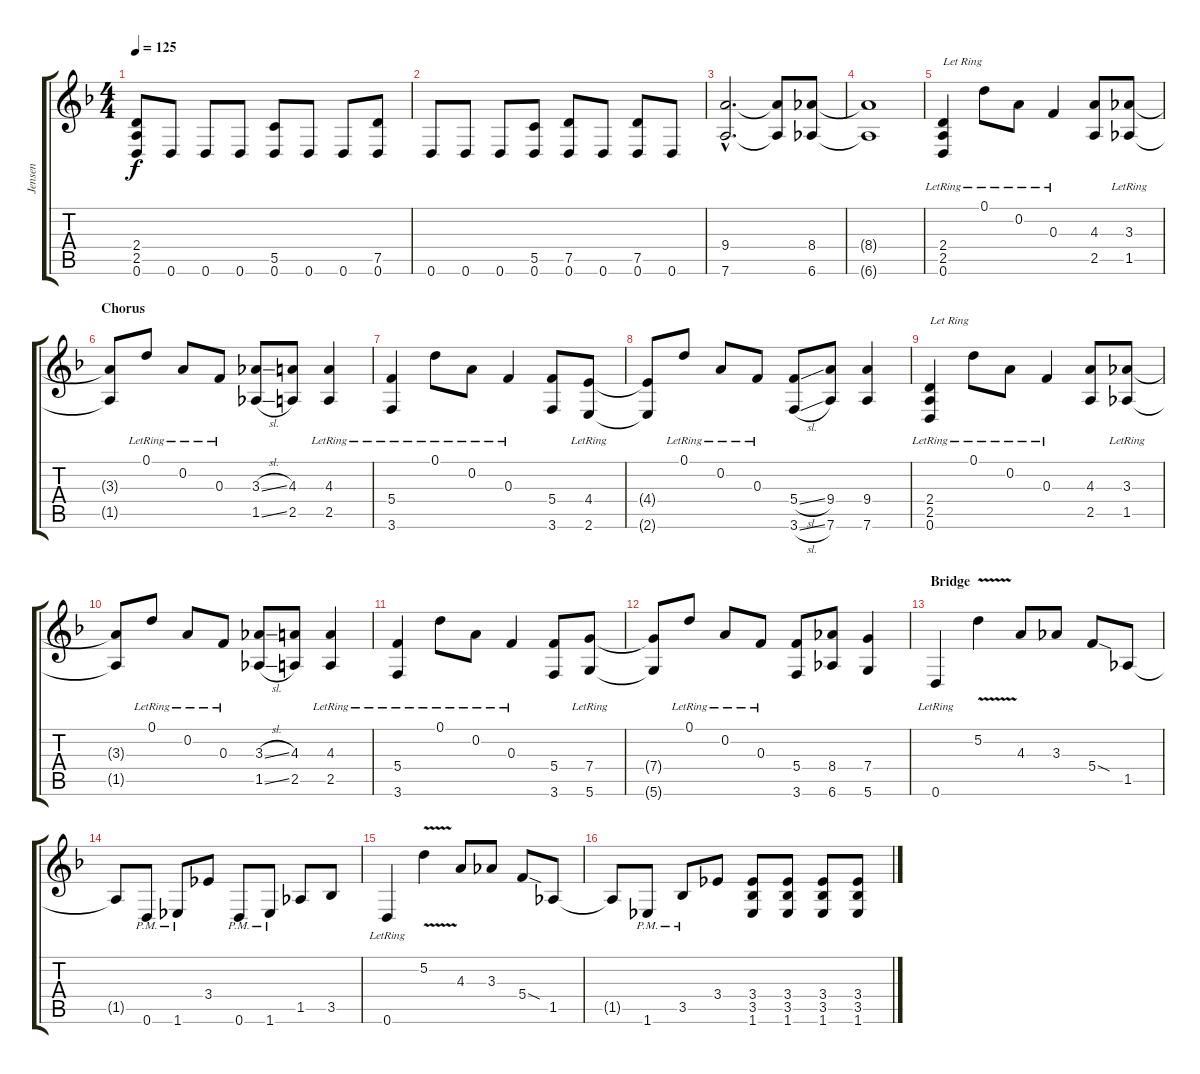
\track ("Jensen" "Jensen") {instrument distortionguitar}
\staff {score tabs}
\tuning (D4 A3 F3 C3 G2 D2) {hide}
\ts (4 4)
\tempo 125
\clef g2
\ks dminor
(2.4{t} 2.5{t} 0.6{t}).8{dy f} 0.6.8 0.6.8 0.6.8 (5.5 0.6).8 0.6.8 0.6.8 (7.5 0.6).8 |
0.6.8 0.6.8 0.6.8 (5.5 0.6).8 (7.5 0.6).8 0.6.8 (7.5 0.6).8 0.6.8 |
(9.4{hac} 7.6{hac}).2{d} (9.4{t} 7.6{t}).8 (8.4 6.6).8 |
(8.4{t} 6.6{t}).1 |
(2.4{lr} 2.5{lr} 0.6{lr}).4{txt "Let Ring"} 0.1{lr}.8 0.2{lr}.8 0.3{lr}.4 (4.3 2.5).8 (3.3{lr} 1.5{lr}).8 |
\section ("" "Chorus")
(3.3{t} 1.5{t}).8 0.1{lr}.8 0.2{lr}.8 0.3{lr}.8 (3.3{sl} 1.5{sl}).8 (4.3 2.5).8 (4.3{lr} 2.5{lr}).4 |
(5.4{lr} 3.6{lr}).4 0.1{lr}.8 0.2{lr}.8 0.3{lr}.4 (5.4 3.6).8 (4.4{lr} 2.6{lr}).8 |
(4.4{t} 2.6{t}).8 0.1{lr}.8 0.2{lr}.8 0.3{lr}.8 (5.4{sl} 3.6{sl}).8 (9.4 7.6).8 (9.4 7.6).4 |
(2.4{lr} 2.5{lr} 0.6{lr}).4{txt "Let Ring"} 0.1{lr}.8 0.2{lr}.8 0.3{lr}.4 (4.3 2.5).8 (3.3{lr} 1.5{lr}).8 |
(3.3{t} 1.5{t}).8 0.1{lr}.8 0.2{lr}.8 0.3{lr}.8 (3.3{sl} 1.5{sl}).8 (4.3 2.5).8 (4.3{lr} 2.5{lr}).4 |
(5.4{lr} 3.6{lr}).4 0.1{lr}.8 0.2{lr}.8 0.3{lr}.4 (5.4 3.6).8 (7.4{lr} 5.6{lr}).8 |
(7.4{t} 5.6{t}).8 0.1{lr}.8 0.2{lr}.8 0.3{lr}.8 (5.4 3.6).8 (8.4 6.6).8 (7.4 5.6).4 |
\section ("" "Bridge")
0.6{lr}.4 5.2{v}.4 4.3.8 3.3.8 5.4{sod}.8 1.5.8 |
1.5{t}.8 0.6{pm}.8 1.6{pm}.8 3.4.8 0.6{pm}.8 1.6{pm}.8 1.5.8 3.5.8 |
0.6{lr}.4 5.2{v}.4 4.3.8 3.3.8 5.4{sod}.8 1.5.8 |
1.5{t}.8 1.6{pm}.8 3.5{pm}.8 3.4.8 (3.4 3.5 1.6).8 (3.4 3.5 1.6).8 (3.4 3.5 1.6).8 (3.4 3.5 1.6).8
